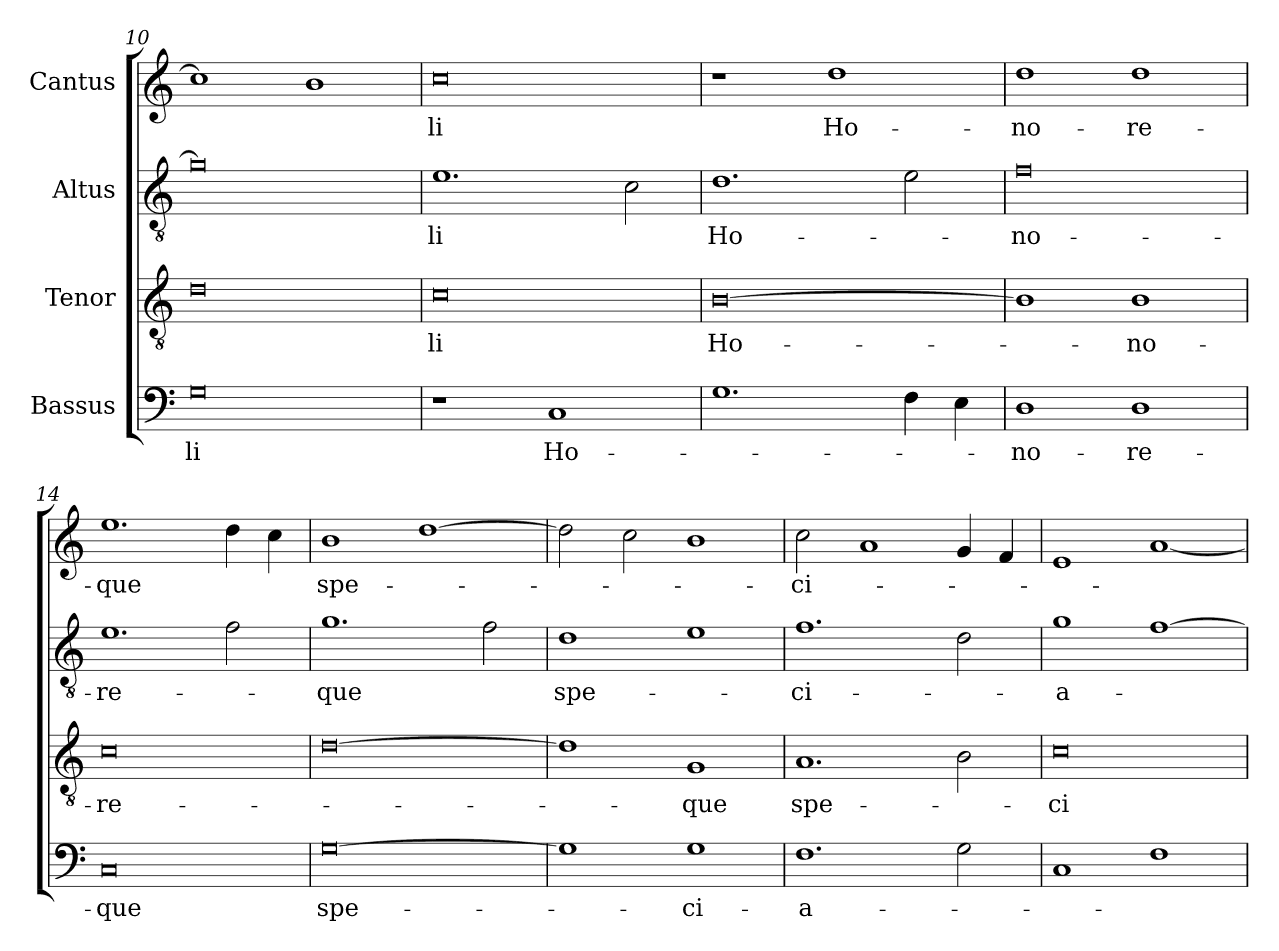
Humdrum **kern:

**kern	**text	**kern	**text	**kern	**text	**kern	**text
*part4	*part4	*part3	*part3	*part2	*part2	*part1	*part1
*staff4	*staff4	*staff3	*staff3	*staff2	*staff2	*staff1	*staff1
*I"Bassus	*	*I"Tenor	*	*I"Altus	*	*I"Cantus	*
*clefF4	*	*clefGv2	*	*clefGv2	*	*clefG2	*
*k[]	*	*k[]	*	*k[]	*	*k[]	*
*C:	*	*C:	*	*C:	*	*C:	*
=10	=10	=10	=10	=10	=10	=10	=10
!	!LO:LY:i	!	!	!	!	!	!
0G\	-li	0d\	.	0g\]	.	1cc\]	.
.	.	.	.	.	.	1b\	.
=11	=11	=11	=11	=11	=11	=11	=11
!	!	!	!	!	!LO:LY:i	!	!
1r	.	0c\	-li	1.e\	-li	0cc\	-li
!	!LO:LY:i	!	!	!	!	!	!
1C/	Ho-	.	.	.	.	.	.
.	.	.	.	2c\	.	.	.
=12	=12	=12	=12	=12	=12	=12	=12
!	!	!	!	!	!LO:LY:i	!	!
1.G\	.	[0B\	Ho-	1.d\	Ho-	1r	.
.	.	.	.	.	.	1dd\	Ho-
4F\	.	.	.	2e\	.	.	.
4E\	.	.	.	.	.	.	.
=13	=13	=13	=13	=13	=13	=13	=13
!	!LO:LY:i	!	!	!	!LO:LY:i	!	!
1D\	-no-	1B\]	.	0f\	-no-	1dd\	-no-
!	!LO:LY:i	!	!	!	!	!	!
1D\	-re-	1B\	-no-	.	.	1dd\	-re-
!!LO:LB:g=z
=14	=14	=14	=14	=14	=14	=14	=14
!	!LO:LY:i	!	!	!	!LO:LY:i	!	!
0C/	-que	0c\	-re-	1.e\	-re-	1.ee\	-que
.	.	.	.	2f\	.	4dd\	.
.	.	.	.	.	.	4cc\	.
=15	=15	=15	=15	=15	=15	=15	=15
!	!LO:LY:i	!	!	!	!LO:LY:i	!	!
[0G\	spe-	[0d\	.	1.g\	-que	1b\	spe-
.	.	.	.	.	.	[1dd\	.
.	.	.	.	2f\	.	.	.
=16	=16	=16	=16	=16	=16	=16	=16
!	!	!	!	!	!LO:LY:i	!	!
1G\]	.	1d\]	.	1d\	spe-	2dd\]	.
.	.	.	.	.	.	2cc\	.
!	!LO:LY:i	!	!	!	!	!	!
1G\	-ci-	1G/	-que	1e\	.	1b\	.
=17	=17	=17	=17	=17	=17	=17	=17
!	!LO:LY:i	!	!	!	!LO:LY:i	!	!
1.F\	-a-	1.A/	spe-	1.f\	-ci-	2cc\	-ci-
.	.	.	.	.	.	1a/	.
2G\	.	2B\	.	2d\	.	4g/	.
.	.	.	.	.	.	4f/	.
=18	=18	=18	=18	=18	=18	=18	=18
!	!	!	!	!	!LO:LY:i	!	!
1C/	.	0c\	-ci-	1g\	-a-	1e/	.
1F\	.	.	.	[1f\	.	[1a/	.
=	=	=	=	=	=	=	=
*-	*-	*-	*-	*-	*-	*-	*-
